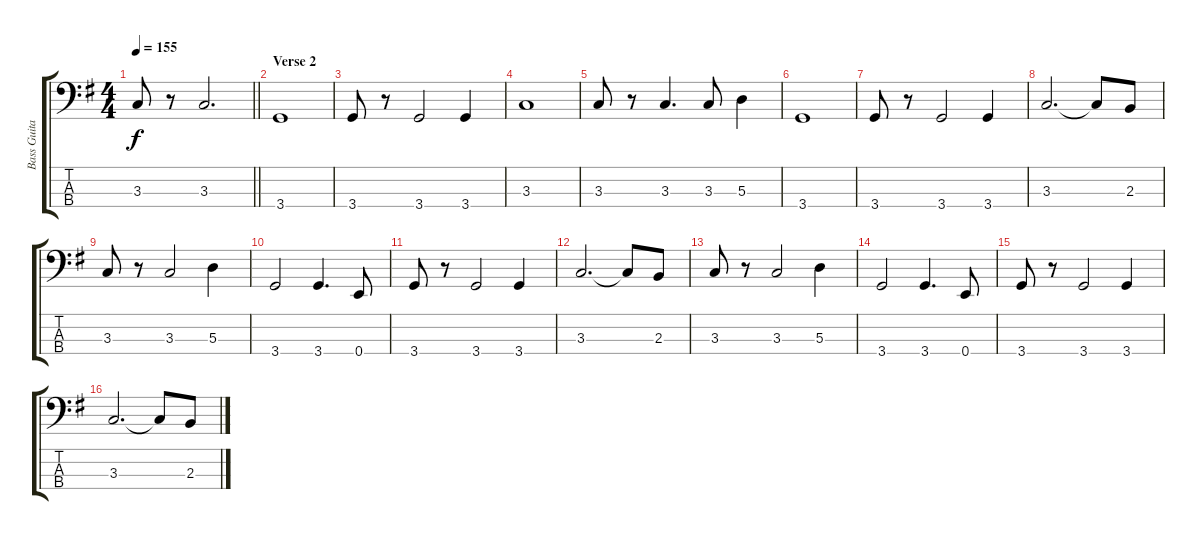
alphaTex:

\track ("Bass Guitar" "Bass Guita") {instrument electricbasspick}
\staff {score tabs}
\tuning (G2 D2 A1 E1) {hide}
\ts (4 4)
\tempo 155
\clef f4
\barLineRight lightlight
\ks g
3.3.8{dy f} r.8 3.3.2{d} |
\section ("" "Verse 2")
3.4.1 |
3.4.8 r.8 3.4.2 3.4.4 |
3.3.1 |
3.3.8 r.8 3.3.4{d} 3.3.8 5.3.4 |
3.4.1 |
3.4.8 r.8 3.4.2 3.4.4 |
3.3.2{d} 3.3{t}.8 2.3.8 |
3.3.8 r.8 3.3.2 5.3.4 |
3.4.2 3.4.4{d} 0.4.8 |
3.4.8 r.8 3.4.2 3.4.4 |
3.3.2{d} 3.3{t}.8 2.3.8 |
3.3.8 r.8 3.3.2 5.3.4 |
3.4.2 3.4.4{d} 0.4.8 |
3.4.8 r.8 3.4.2 3.4.4 |
3.3.2{d} 3.3{t}.8 2.3.8
